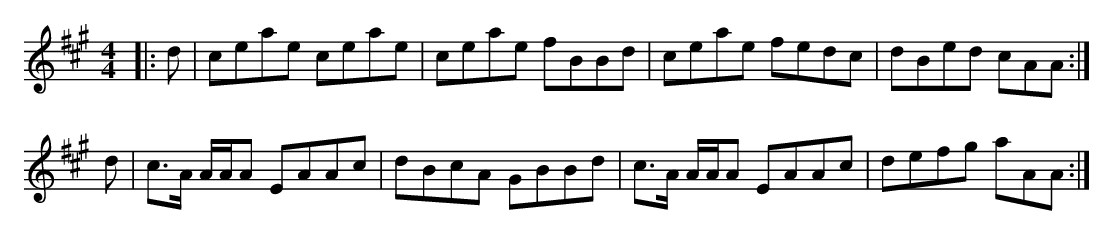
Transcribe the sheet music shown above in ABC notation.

X:1
M:4/4
K:A
|:d|ceae ceae|ceae fBBd|ceae fedc|dBed cAA:|
d|c>A A/A/A EAAc|dBcA GBBd|c>A A/A/A EAAc|defg aAA:|
